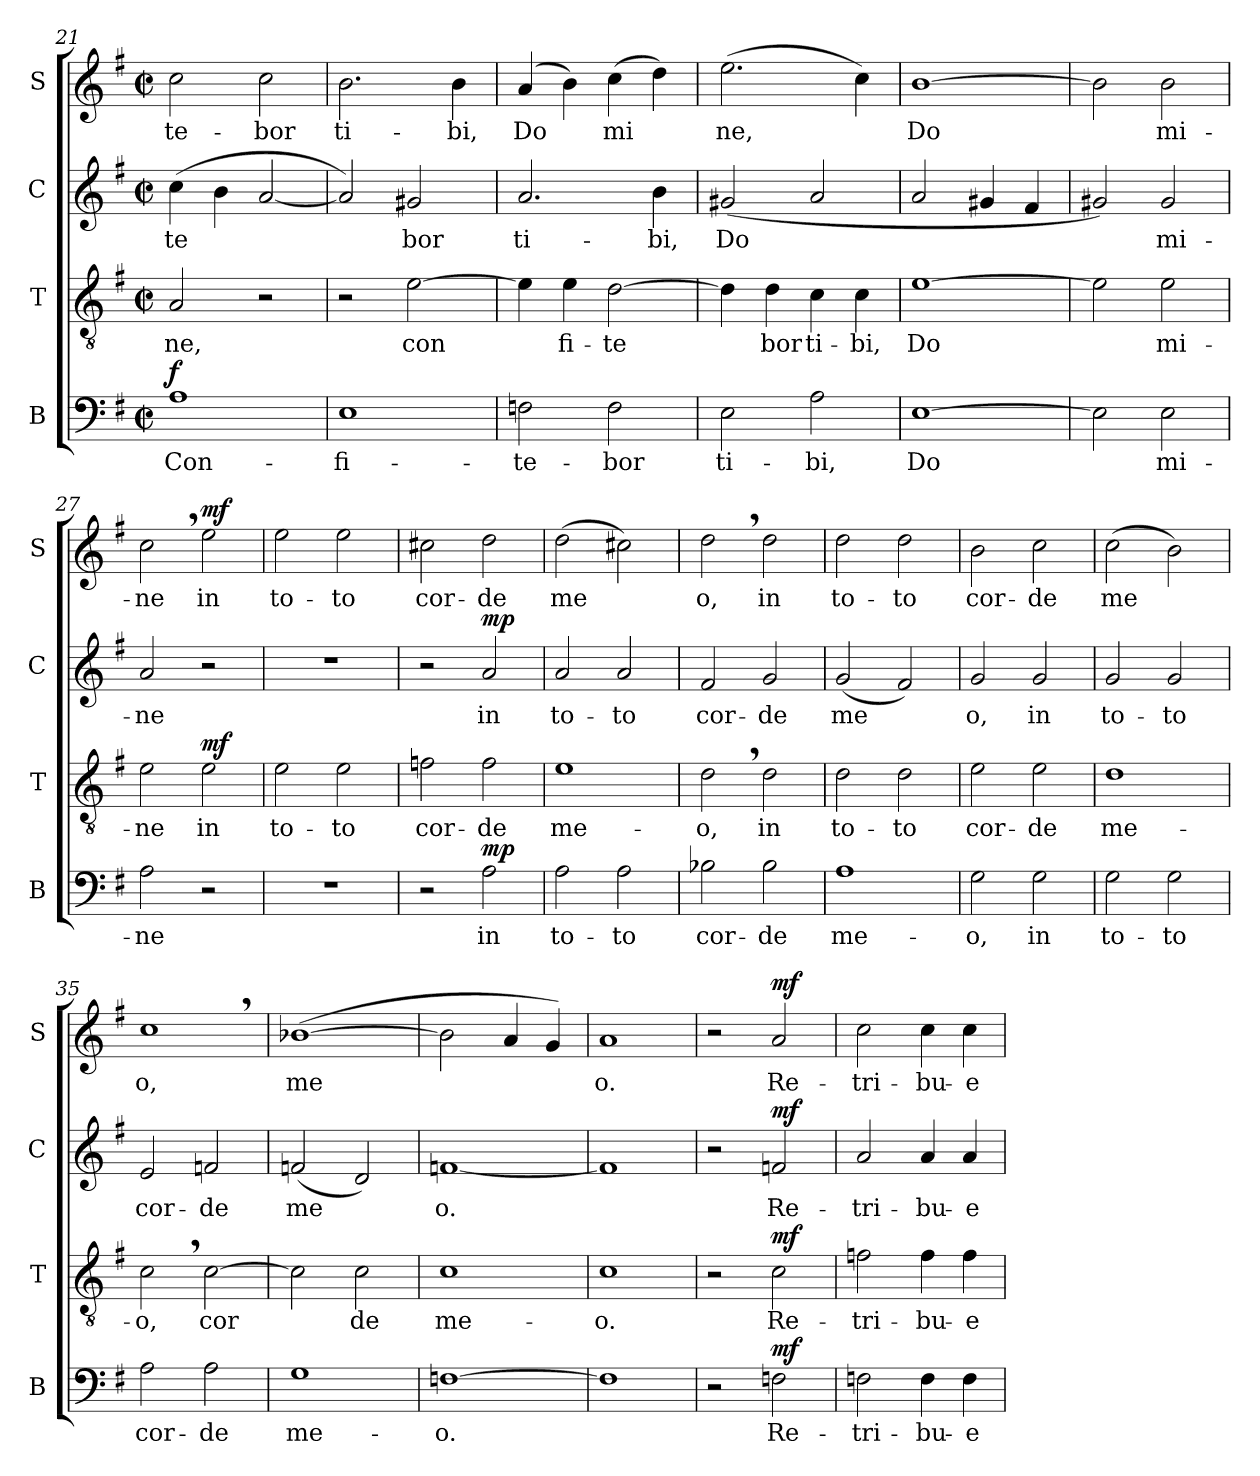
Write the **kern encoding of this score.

**kern	**text	**dynam	**kern	**text	**dynam	**kern	**text	**dynam	**kern	**text	**dynam
*part4	*part4	*part4	*part3	*part3	*part3	*part2	*part2	*part2	*part1	*part1	*part1
*staff4	*staff4	*staff4	*staff3	*staff3	*staff3	*staff2	*staff2	*staff2	*staff1	*staff1	*staff1
*I"B	*	*	*I"T	*	*	*I"C	*	*	*I"S	*	*
*I'B	*	*	*I'T	*	*	*I'C	*	*	*I'S	*	*
*clefF4	*	*	*clefGv2	*	*	*clefG2	*	*	*clefG2	*	*
*k[f#]	*	*	*k[f#]	*	*	*k[f#]	*	*	*k[f#]	*	*
*M2/2	*	*	*M2/2	*	*	*M2/2	*	*	*M2/2	*	*
*met(c|)	*	*	*met(c|)	*	*	*met(c|)	*	*	*met(c|)	*	*
=21	=21	=21	=21	=21	=21	=21	=21	=21	=21	=21	=21
!	!LO:LY:b	!LO:DY:a	!	!LO:LY:b	!	!	!LO:LY:b	!	!	!LO:LY:b	!
1A	Con-	f	2A/	-ne,	.	(>4cc\	-te	.	2cc\	-te-	.
.	.	.	.	.	.	4b\	.	.	.	.	.
!	!	!	!	!	!	!	!	!	!	!LO:LY:b	!
.	.	.	2r	.	.	[2a/	.	.	2cc\	-bor	.
=22	=22	=22	=22	=22	=22	=22	=22	=22	=22	=22	=22
!	!LO:LY:b	!	!	!	!	!	!	!	!	!LO:LY:b	!
1E	-fi-	.	2r	.	.	2a/])	.	.	2.b\	ti-	.
!	!	!	!	!LO:LY:b	!	!	!LO:LY:b	!	!	!	!
.	.	.	[2e\	con	.	2g#X/	bor	.	.	.	.
!	!	!	!	!	!	!	!	!	!	!LO:LY:b	!
.	.	.	.	.	.	.	.	.	4b\	-bi,	.
=23	=23	=23	=23	=23	=23	=23	=23	=23	=23	=23	=23
!	!LO:LY:b	!	!	!	!	!	!LO:LY:b	!	!	!LO:LY:b	!
2Fn\	-te-	.	4e\]	.	.	2.a/	ti-	.	(>4a/	Do	.
!	!	!	!	!LO:LY:b	!	!	!	!	!	!	!
.	.	.	4e\	fi-	.	.	.	.	4b\)	.	.
!	!LO:LY:b	!	!	!LO:LY:b	!	!	!	!	!	!LO:LY:b	!
2F\	-bor	.	[2d\	-te	.	.	.	.	(>4cc\	mi	.
!	!	!	!	!	!	!	!LO:LY:b	!	!	!	!
.	.	.	.	.	.	4b\	-bi,	.	4dd\)	.	.
!!LO:LB:g=z
=24	=24	=24	=24	=24	=24	=24	=24	=24	=24	=24	=24
!	!LO:LY:b	!	!	!	!	!	!LO:LY:b	!	!	!LO:LY:b	!
2E\	ti-	.	4d\]	.	.	(>2g#X/	Do	.	(>2.ee\	ne,	.
!	!	!	!	!LO:LY:b	!	!	!	!	!	!	!
.	.	.	4d\	bor	.	.	.	.	.	.	.
!	!LO:LY:b	!	!	!LO:LY:b	!	!	!	!	!	!	!
2A\	-bi,	.	4c\	ti-	.	2a/	.	.	.	.	.
!	!	!	!	!LO:LY:b	!	!	!	!	!	!	!
.	.	.	4c\	-bi,	.	.	.	.	4cc\)	.	.
=25	=25	=25	=25	=25	=25	=25	=25	=25	=25	=25	=25
!	!LO:LY:b	!	!	!LO:LY:b	!	!	!	!	!	!LO:LY:b	!
[1E	Do	.	[1e	Do	.	2a/	.	.	[1b	Do	.
.	.	.	.	.	.	4g#X/	.	.	.	.	.
.	.	.	.	.	.	4f#/	.	.	.	.	.
=26	=26	=26	=26	=26	=26	=26	=26	=26	=26	=26	=26
2E\]	.	.	2e\]	.	.	2g#X/)	.	.	2b\]	.	.
!	!LO:LY:b	!	!	!LO:LY:b	!	!	!LO:LY:b	!	!	!LO:LY:b	!
2E\	mi-	.	2e\	mi-	.	2g#/	mi-	.	2b\	mi-	.
=27	=27	=27	=27	=27	=27	=27	=27	=27	=27	=27	=27
!	!LO:LY:b	!	!	!LO:LY:b	!	!	!LO:LY:b	!	!	!LO:LY:b	!
2A\	-ne	.	2e\	-ne	.	2a/	-ne	.	2cc,\	-ne	.
!	!	!	!	!LO:LY:b	!LO:DY:a	!	!	!	!	!LO:LY:b	!LO:DY:a
2r	.	.	2e\	in	mf	2r	.	.	2ee\	in	mf
=28	=28	=28	=28	=28	=28	=28	=28	=28	=28	=28	=28
!	!	!	!	!LO:LY:b	!	!	!	!	!	!LO:LY:b	!
1r	.	.	2e\	to-	.	1r	.	.	2ee\	to-	.
!	!	!	!	!LO:LY:b	!	!	!	!	!	!LO:LY:b	!
.	.	.	2e\	-to	.	.	.	.	2ee\	-to	.
=29	=29	=29	=29	=29	=29	=29	=29	=29	=29	=29	=29
!	!	!	!	!LO:LY:b	!	!	!	!	!	!LO:LY:b	!
2r	.	.	2fn\	cor-	.	2r	.	.	2cc#X\	cor-	.
!	!LO:LY:b	!LO:DY:a	!	!LO:LY:b	!	!	!LO:LY:b	!LO:DY:a	!	!LO:LY:b	!
2A\	in	mp	2f\	-de	.	2a/	in	mp	2dd\	-de	.
=30	=30	=30	=30	=30	=30	=30	=30	=30	=30	=30	=30
!	!LO:LY:b	!	!	!LO:LY:b	!	!	!LO:LY:b	!	!	!LO:LY:b	!
2A\	to-	.	1e	me-	.	2a/	to-	.	(>2dd\	me	.
!	!LO:LY:b	!	!	!	!	!	!LO:LY:b	!	!	!	!
2A\	-to	.	.	.	.	2a/	-to	.	2cc#X\)	.	.
=31	=31	=31	=31	=31	=31	=31	=31	=31	=31	=31	=31
!	!LO:LY:b	!	!	!LO:LY:b	!	!	!LO:LY:b	!	!	!LO:LY:b	!
2B-X\	cor-	.	2d,\	-o,	.	2f#/	cor-	.	2dd,\	o,	.
!	!LO:LY:b	!	!	!LO:LY:b	!	!	!LO:LY:b	!	!	!LO:LY:b	!
2B-\	-de	.	2d\	in	.	2g/	-de	.	2dd\	in	.
=32	=32	=32	=32	=32	=32	=32	=32	=32	=32	=32	=32
!	!LO:LY:b	!	!	!LO:LY:b	!	!	!LO:LY:b	!	!	!LO:LY:b	!
1A	me-	.	2d\	to-	.	(<2g/	me	.	2dd\	to-	.
!	!	!	!	!LO:LY:b	!	!	!	!	!	!LO:LY:b	!
.	.	.	2d\	-to	.	2f#/)	.	.	2dd\	-to	.
!!LO:PB:g=z
=33	=33	=33	=33	=33	=33	=33	=33	=33	=33	=33	=33
!	!LO:LY:b	!	!	!LO:LY:b	!	!	!LO:LY:b	!	!	!LO:LY:b	!
2G\	-o,	.	2e\	cor-	.	2g/	o,	.	2b\	cor-	.
!	!LO:LY:b	!	!	!LO:LY:b	!	!	!LO:LY:b	!	!	!LO:LY:b	!
2G\	in	.	2e\	-de	.	2g/	in	.	2cc\	-de	.
=34	=34	=34	=34	=34	=34	=34	=34	=34	=34	=34	=34
!	!LO:LY:b	!	!	!LO:LY:b	!	!	!LO:LY:b	!	!	!LO:LY:b	!
2G\	to-	.	1d	me-	.	2g/	to-	.	(>2cc\	me	.
!	!LO:LY:b	!	!	!	!	!	!LO:LY:b	!	!	!	!
2G\	-to	.	.	.	.	2g/	-to	.	2b\)	.	.
=35	=35	=35	=35	=35	=35	=35	=35	=35	=35	=35	=35
!	!LO:LY:b	!	!	!LO:LY:b	!	!	!LO:LY:b	!	!	!LO:LY:b	!
2A\	cor-	.	2c,\	o,	.	2e/	cor-	.	1cc,	o,	.
!	!LO:LY:b	!	!	!LO:LY:b	!	!	!LO:LY:b	!	!	!	!
2A\	-de	.	[2c\	cor	.	2fn/	-de	.	.	.	.
=36	=36	=36	=36	=36	=36	=36	=36	=36	=36	=36	=36
!	!LO:LY:b	!	!	!	!	!	!LO:LY:b	!	!	!LO:LY:b	!
1G	me-	.	2c\]	.	.	(<2fn/	me	.	(>[1b-X	me	.
!	!	!	!	!LO:LY:b	!	!	!	!	!	!	!
.	.	.	2c\	de	.	2d/)	.	.	.	.	.
=37	=37	=37	=37	=37	=37	=37	=37	=37	=37	=37	=37
!	!LO:LY:b	!	!	!LO:LY:b	!	!	!LO:LY:b	!	!	!	!
[1Fn	-o.	.	1c	me-	.	[1fn	o.	.	2b-\]	.	.
.	.	.	.	.	.	.	.	.	4a/	.	.
.	.	.	.	.	.	.	.	.	4g/)	.	.
=38	=38	=38	=38	=38	=38	=38	=38	=38	=38	=38	=38
!	!	!	!	!LO:LY:b	!	!	!	!	!	!LO:LY:b	!
1F]	.	.	1c	-o.	.	1fn]	.	.	1a	o.	.
=39	=39	=39	=39	=39	=39	=39	=39	=39	=39	=39	=39
2r	.	.	2r	.	.	2r	.	.	2r	.	.
!	!LO:LY:b	!LO:DY:a	!	!LO:LY:b	!LO:DY:a	!	!LO:LY:b	!LO:DY:a	!	!LO:LY:b	!LO:DY:a
2Fn\	Re-	mf	2c\	Re-	mf	2fn/	Re-	mf	2a/	Re-	mf
=40	=40	=40	=40	=40	=40	=40	=40	=40	=40	=40	=40
!	!LO:LY:b	!	!	!LO:LY:b	!	!	!LO:LY:b	!	!	!LO:LY:b	!
2Fn\	-tri-	.	2fn\	-tri-	.	2a/	-tri-	.	2cc\	-tri-	.
!	!LO:LY:b	!	!	!LO:LY:b	!	!	!LO:LY:b	!	!	!LO:LY:b	!
4F\	-bu-	.	4f\	-bu-	.	4a/	-bu-	.	4cc\	-bu-	.
!	!LO:LY:b	!	!	!LO:LY:b	!	!	!LO:LY:b	!	!	!LO:LY:b	!
4F\	-e	.	4f\	-e	.	4a/	-e	.	4cc\	-e	.
=	=	=	=	=	=	=	=	=	=	=	=
*-	*-	*-	*-	*-	*-	*-	*-	*-	*-	*-	*-
